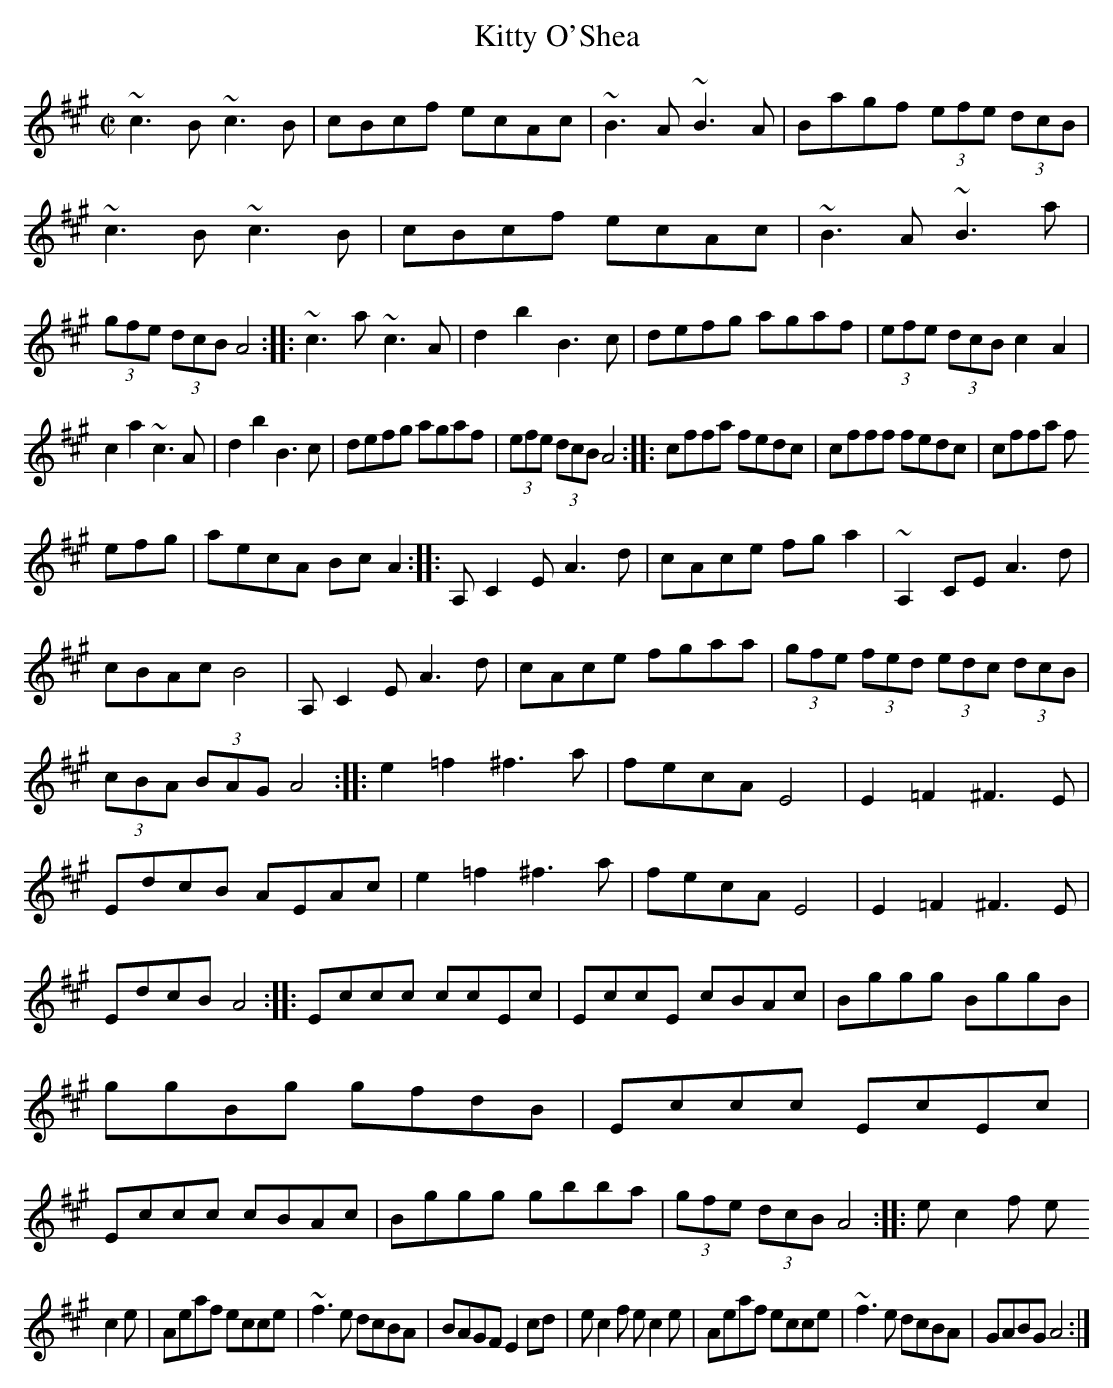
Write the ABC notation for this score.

X:1
T:Kitty O'Shea
M:C|
L:1/8
K:A
~c3B ~c3B|cBcf ecAc|~B3A ~B3A|Bagf (3efe (3dcB|~c3B ~c3B|cBcf ecAc|\
~B3A ~B3a|(3gfe (3dcB A4::~c3a ~c3A|d2b2 B3c|defg agaf|(3efe (3dcB c2A2|
\
c2a2 ~c3A|d2b2 B3 c|defg agaf|(3efe (3dcB A4::cffa fedc|cfff fedc|cffa f
efg|\
aecA BcA2::A,C2E A3d|cAce fg a2|~A,2CE A3d|cBAc B4|A,C2E A3d|cAce fgaa|\
(3gfe (3fed (3edc (3dcB|(3cBA (3BAG A4::e2=f2 ^f3a|fecA E4|E2=F2 ^F3E|\
EdcB AEAc|e2=f2 ^f3a|fecA E4|E2=F2 ^F3E|EdcB A4::Eccc ccEc|EccE cBAc|\
Bggg BggB|ggBg gfdB|Eccc EcEc|Eccc cBAc|Bggg gbba|(3gfe (3dcB A4::ec2f e
c2e|\
Aeaf ecce|~f3e dcBA|BAGF E2cd|ec2f ec2e|Aeaf ecce|~f3e dcBA|GABG A4:|
